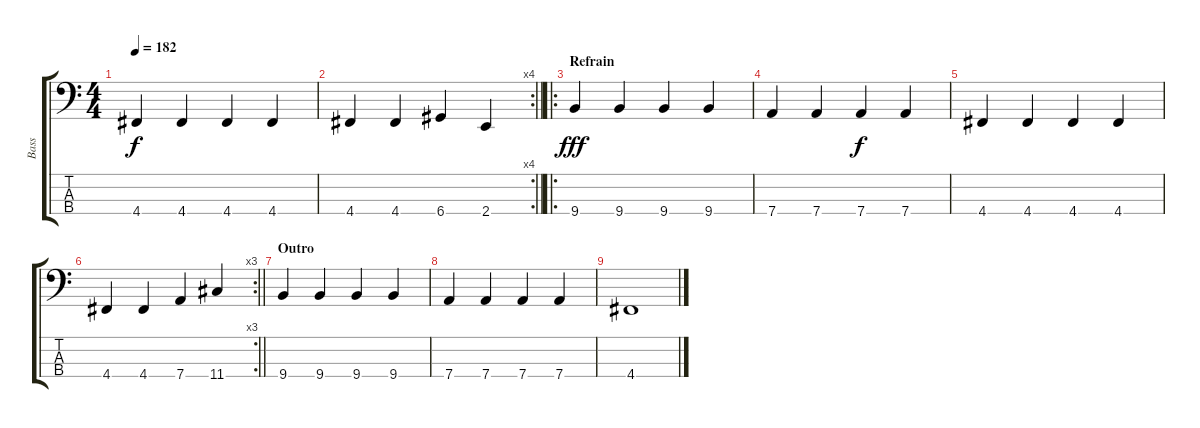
\track ("Bass" "Bass") {instrument electricbasspick}
\staff {score tabs}
\tuning (G2 D2 A1 D1) {hide}
\ts (4 4)
\tempo 182
\clef f4
\ks c
4.4.4{dy f} 4.4.4 4.4.4 4.4.4 |
\rc 4
\barLineRight lightlight
4.4.4 4.4.4 6.4.4 2.4.4 |
\ro
\section ("" "Refrain")
9.4.4{dy fff} 9.4.4 9.4.4 9.4.4 |
7.4.4 7.4.4 7.4.4{dy f} 7.4.4 |
4.4.4 4.4.4 4.4.4 4.4.4 |
\rc 3
\barLineRight lightlight
4.4.4 4.4.4 7.4.4 11.4.4 |
\section ("" "Outro")
9.4.4 9.4.4 9.4.4 9.4.4 |
7.4.4 7.4.4 7.4.4 7.4.4 |
4.4.1
